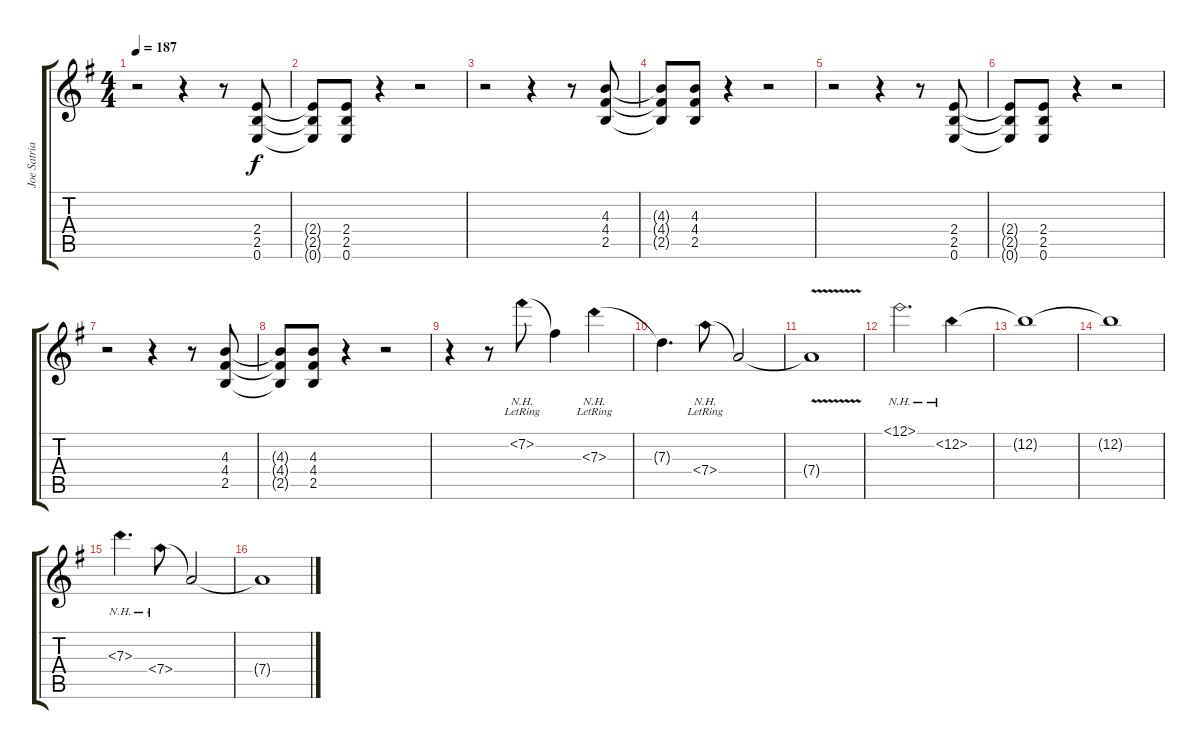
\track ("Joe Satriani" "Joe Satria") {instrument distortionguitar}
\staff {score tabs}
\tuning (E4 B3 G3 D3 A2 E2) {hide}
\ts (4 4)
\tempo 187
\clef g2
\ks g
r.2{dy f} r.4 r.8 (2.4 2.5 0.6).8 |
(2.4{t} 2.5{t} 0.6{t}).8 (2.4 2.5 0.6).8 r.4 r.2 |
r.2 r.4 r.8 (4.3 4.4 2.5).8 |
(4.3{t} 4.4{t} 2.5{t}).8 (4.3 4.4 2.5).8 r.4 r.2 |
r.2 r.4 r.8 (2.4 2.5 0.6).8 |
(2.4{t} 2.5{t} 0.6{t}).8 (2.4 2.5 0.6).8 r.4 r.2 |
r.2 r.4 r.8 (4.3 4.4 2.5).8 |
(4.3{t} 4.4{t} 2.5{t}).8 (4.3 4.4 2.5).8 r.4 r.2 |
r.4 r.8 7.2{nh lr}.8 7.2{t}.4 7.3{nh lr}.4 |
7.3{t}.4{d} 7.4{nh lr}.8 7.4{t}.2 |
7.4{v t}.1 |
12.1{nh}.2{d} 12.2{nh}.4 |
12.2{t}.1 |
12.2{t}.1 |
7.3{nh}.4{d} 7.4{nh}.8 7.4{t}.2 |
7.4{t}.1
